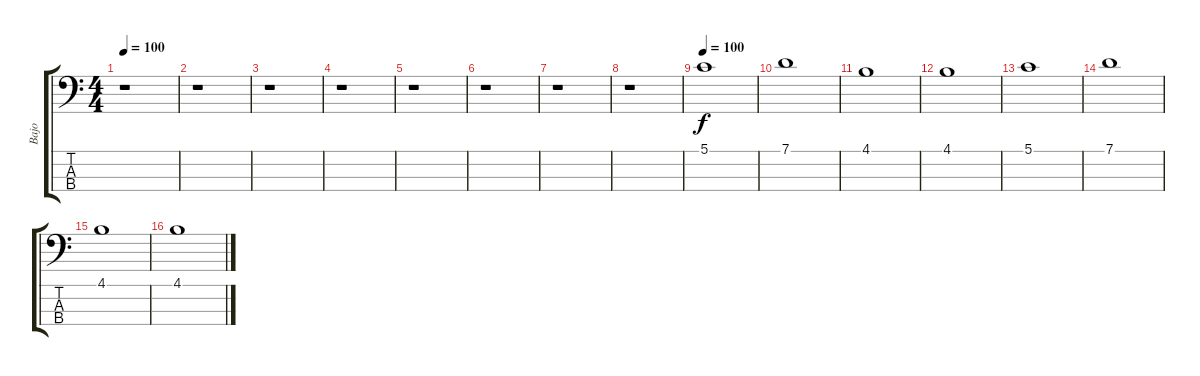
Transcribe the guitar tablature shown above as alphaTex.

\track ("Bajo" "Bajo") {instrument electricbasspick}
\staff {score tabs}
\tuning (G2 D2 A1 E1) {hide}
\ts (4 4)
\tempo 100
\clef f4
\ks c
r.1{dy f instrument electricbasspick} |
r.1 |
r.1 |
r.1 |
r.1 |
r.1 |
r.1 |
r.1 |
\tempo 100
5.1.1 |
7.1.1 |
4.1.1 |
4.1.1 |
5.1.1 |
7.1.1 |
4.1.1 |
4.1.1
